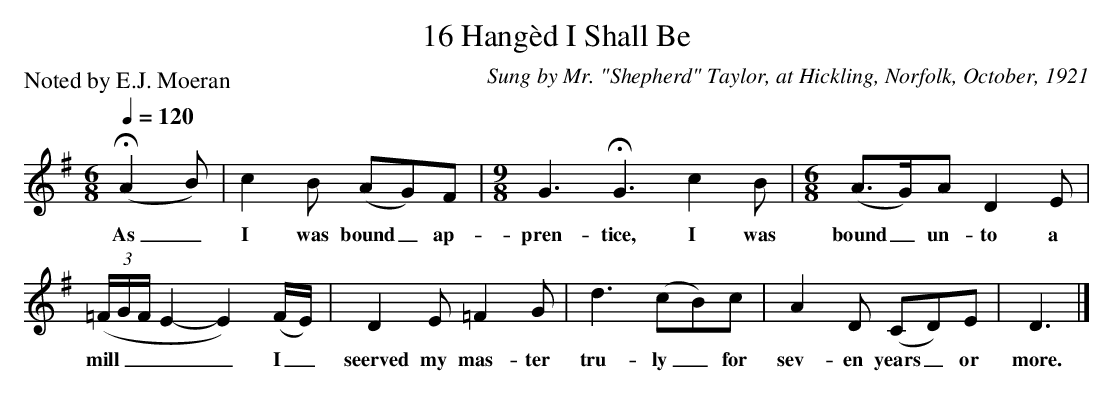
X:1
T:16 Hangèd I Shall Be
C:Sung by Mr. "Shepherd" Taylor, at Hickling, Norfolk, October, 1921
P:Noted by E.J. Moeran
L:1/8
Q:1/4=120
M:6/8
K:Dmix
(!fermata!A2 B) | c2 B (AG)F |[M:9/8] G3 !fermata!G3 c2 B |[M:6/8] (A>G)A D2 E |$
w: As _|I was bound _ ap-|pren- tice, I was|bound _ un- to a|
(3(=F/G/F/ E2- E2) (F/E/) | D2 E =F2 G | d3 (cB)c | A2 D (CD)E | D3 |]
w: mill _ _ _ _ I _|seerved my mas- ter|tru- ly _ for|sev- en years _ or|more.|
